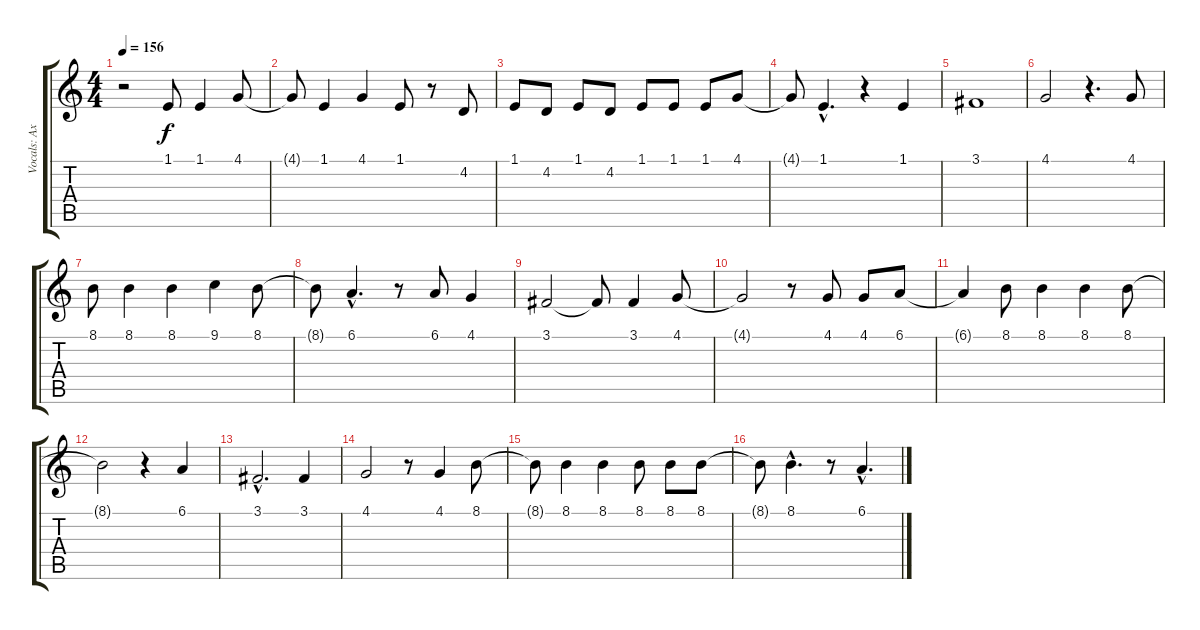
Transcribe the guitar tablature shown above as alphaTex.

\track ("Vocals: Axl Rose" "Vocals: Ax") {instrument lead2sawtooth}
\staff {score tabs}
\tuning (Eb4 Bb3 Gb3 Db3 Ab2 Eb2) {hide}
\ts (4 4)
\tempo 156
\clef g2
\ks c
r.2{dy f} 1.1.8 1.1.4 4.1.8 |
4.1{t}.8 1.1.4 4.1.4 1.1.8 r.8 4.2.8 |
1.1.8 4.2.8 1.1.8 4.2.8 1.1.8 1.1.8 1.1.8 4.1.8 |
4.1{t}.8 1.1{hac}.4{d} r.4 1.1.4 |
3.1.1 |
4.1.2 r.4{d} 4.1.8 |
8.1.8 8.1.4 8.1.4 9.1.4 8.1.8 |
8.1{t}.8 6.1{hac}.4{d} r.8 6.1.8 4.1.4 |
3.1.2 3.1{t}.8 3.1.4 4.1.8 |
4.1{t}.2 r.8 4.1.8 4.1.8 6.1.8 |
6.1{t}.4 8.1.8 8.1.4 8.1.4 8.1.8 |
8.1{t}.2 r.4 6.1.4 |
3.1{hac}.2{d} 3.1.4 |
4.1.2 r.8 4.1.4 8.1.8 |
8.1{t}.8 8.1.4 8.1.4 8.1.8 8.1.8 8.1.8 |
8.1{t}.8 8.1{hac}.4{d} r.8 6.1{hac}.4{d}
